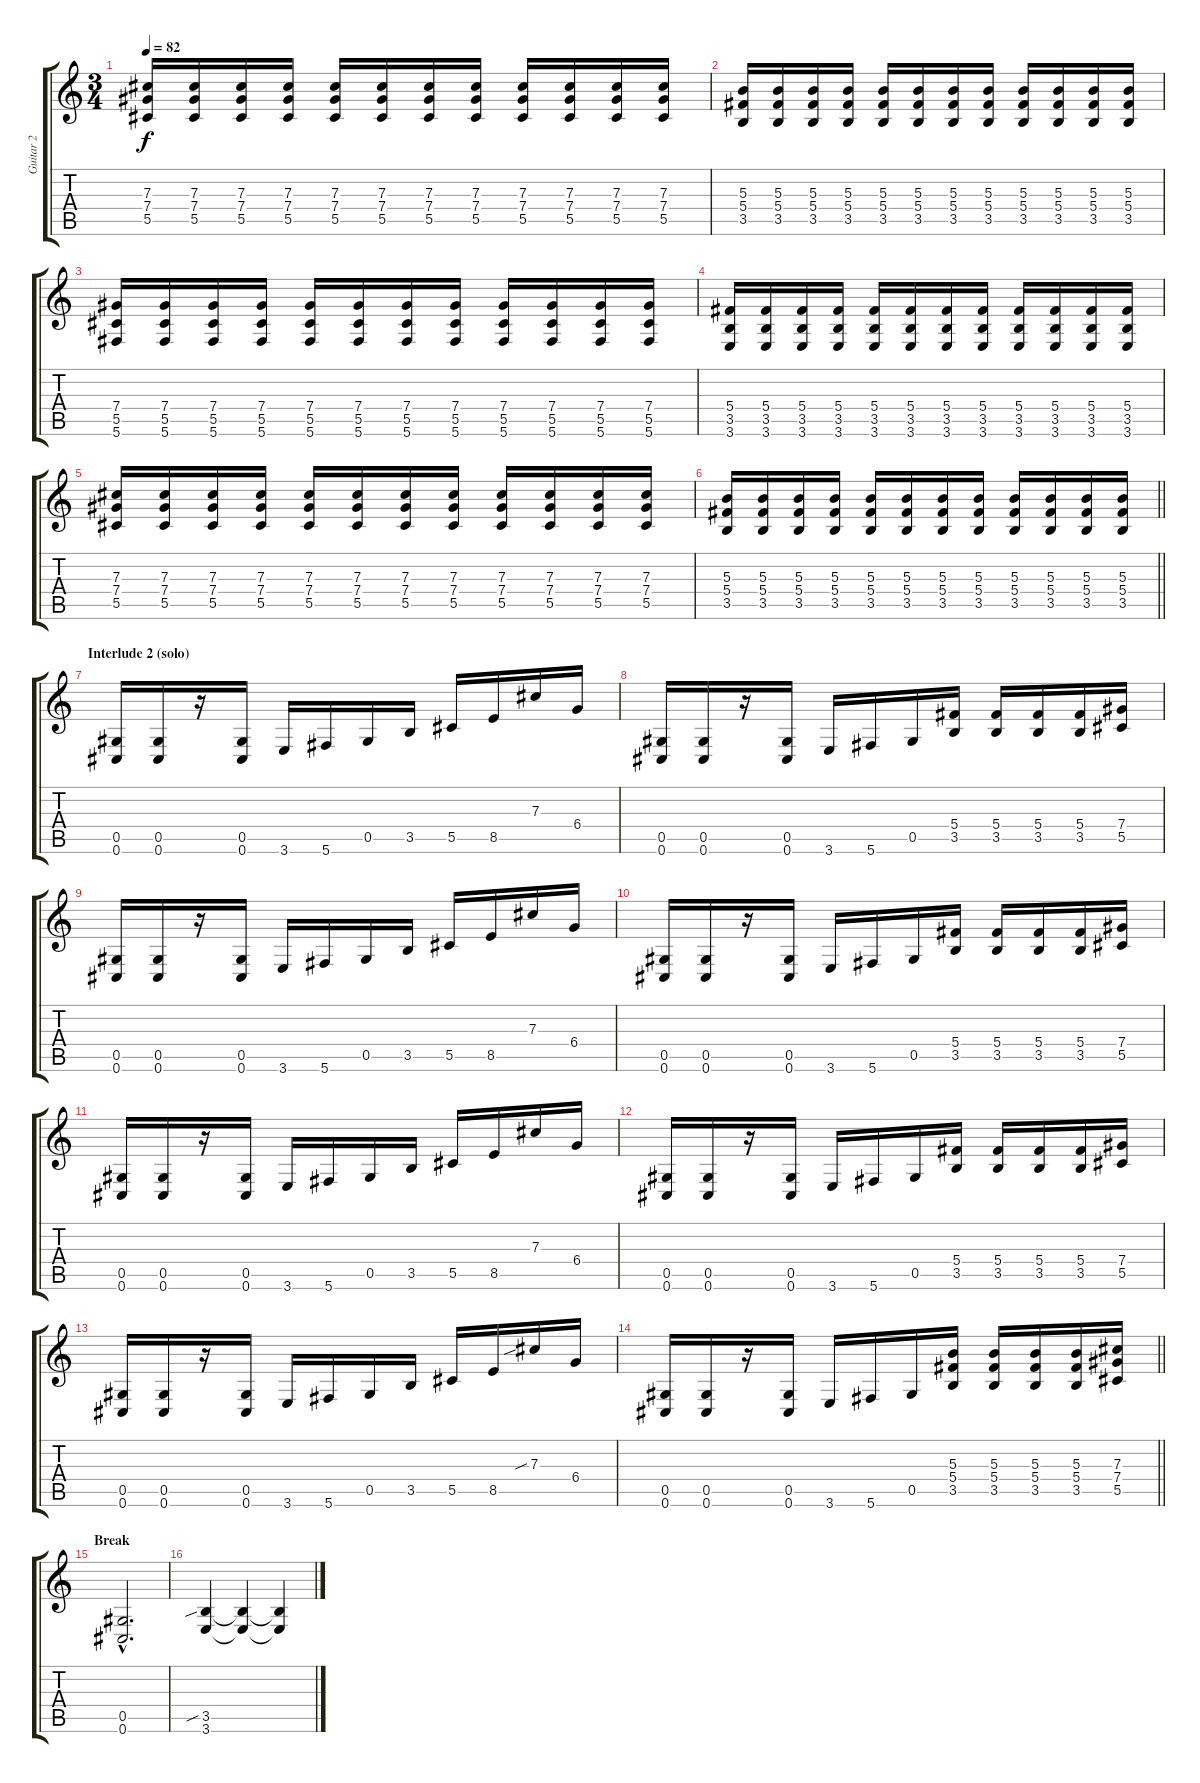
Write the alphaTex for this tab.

\track ("Guitar 2" "Guitar 2") {instrument overdrivenguitar}
\staff {score tabs}
\tuning (Eb4 Bb3 Gb3 Db3 Ab2 Db2) {hide}
\ts (3 4)
\tempo 82
\clef g2
\ks c
(7.3 7.4 5.5).16{dy f} (7.3 7.4 5.5).16 (7.3 7.4 5.5).16 (7.3 7.4 5.5).16 (7.3 7.4 5.5).16 (7.3 7.4 5.5).16 (7.3 7.4 5.5).16 (7.3 7.4 5.5).16 (7.3 7.4 5.5).16 (7.3 7.4 5.5).16 (7.3 7.4 5.5).16 (7.3 7.4 5.5).16 |
(5.3 5.4 3.5).16 (5.3 5.4 3.5).16 (5.3 5.4 3.5).16 (5.3 5.4 3.5).16 (5.3 5.4 3.5).16 (5.3 5.4 3.5).16 (5.3 5.4 3.5).16 (5.3 5.4 3.5).16 (5.3 5.4 3.5).16 (5.3 5.4 3.5).16 (5.3 5.4 3.5).16 (5.3 5.4 3.5).16 |
(7.4 5.5 5.6).16 (7.4 5.5 5.6).16 (7.4 5.5 5.6).16 (7.4 5.5 5.6).16 (7.4 5.5 5.6).16 (7.4 5.5 5.6).16 (7.4 5.5 5.6).16 (7.4 5.5 5.6).16 (7.4 5.5 5.6).16 (7.4 5.5 5.6).16 (7.4 5.5 5.6).16 (7.4 5.5 5.6).16 |
(5.4 3.5 3.6).16 (5.4 3.5 3.6).16 (5.4 3.5 3.6).16 (5.4 3.5 3.6).16 (5.4 3.5 3.6).16 (5.4 3.5 3.6).16 (5.4 3.5 3.6).16 (5.4 3.5 3.6).16 (5.4 3.5 3.6).16 (5.4 3.5 3.6).16 (5.4 3.5 3.6).16 (5.4 3.5 3.6).16 |
(7.3 7.4 5.5).16 (7.3 7.4 5.5).16 (7.3 7.4 5.5).16 (7.3 7.4 5.5).16 (7.3 7.4 5.5).16 (7.3 7.4 5.5).16 (7.3 7.4 5.5).16 (7.3 7.4 5.5).16 (7.3 7.4 5.5).16 (7.3 7.4 5.5).16 (7.3 7.4 5.5).16 (7.3 7.4 5.5).16 |
\barLineRight lightlight
(5.3 5.4 3.5).16 (5.3 5.4 3.5).16 (5.3 5.4 3.5).16 (5.3 5.4 3.5).16 (5.3 5.4 3.5).16 (5.3 5.4 3.5).16 (5.3 5.4 3.5).16 (5.3 5.4 3.5).16 (5.3 5.4 3.5).16 (5.3 5.4 3.5).16 (5.3 5.4 3.5).16 (5.3 5.4 3.5).16 |
\section ("" "Interlude 2 (solo)")
(0.5 0.6).16{volume 15 instrument distortionguitar} (0.5 0.6).16 r.16 (0.5 0.6).16 3.6.16 5.6.16 0.5.16 3.5.16 5.5.16 8.5.16 7.3.16 6.4.16 |
(0.5 0.6).16 (0.5 0.6).16 r.16 (0.5 0.6).16 3.6.16 5.6.16 0.5.16 (5.4 3.5).16 (5.4 3.5).16 (5.4 3.5).16 (5.4 3.5).16 (7.4 5.5).16 |
(0.5 0.6).16 (0.5 0.6).16 r.16 (0.5 0.6).16 3.6.16 5.6.16 0.5.16 3.5.16 5.5.16 8.5.16 7.3.16 6.4.16 |
(0.5 0.6).16 (0.5 0.6).16 r.16 (0.5 0.6).16 3.6.16 5.6.16 0.5.16 (5.4 3.5).16 (5.4 3.5).16 (5.4 3.5).16 (5.4 3.5).16 (7.4 5.5).16 |
(0.5 0.6).16 (0.5 0.6).16 r.16 (0.5 0.6).16 3.6.16 5.6.16 0.5.16 3.5.16 5.5.16 8.5.16 7.3.16 6.4.16 |
(0.5 0.6).16 (0.5 0.6).16 r.16 (0.5 0.6).16 3.6.16 5.6.16 0.5.16 (5.4 3.5).16 (5.4 3.5).16 (5.4 3.5).16 (5.4 3.5).16 (7.4 5.5).16 |
(0.5 0.6).16 (0.5 0.6).16 r.16 (0.5 0.6).16 3.6.16 5.6.16 0.5.16 3.5.16 5.5.16 8.5.16 7.3{sib}.16 6.4.16 |
\barLineRight lightlight
(0.5 0.6).16 (0.5 0.6).16 r.16 (0.5 0.6).16 3.6.16 5.6.16 0.5.16{volume 16 instrument overdrivenguitar} (5.3 5.4 3.5).16 (5.3 5.4 3.5).16 (5.3 5.4 3.5).16 (5.3 5.4 3.5).16 (7.3 7.4 5.5).16 |
\section ("" "Break")
(0.5{hac} 0.6{hac}).2{d} |
(3.5{sib} 3.6).4 (3.5{t} 3.6{t}).4 (3.5{t} 3.6{t}).4
